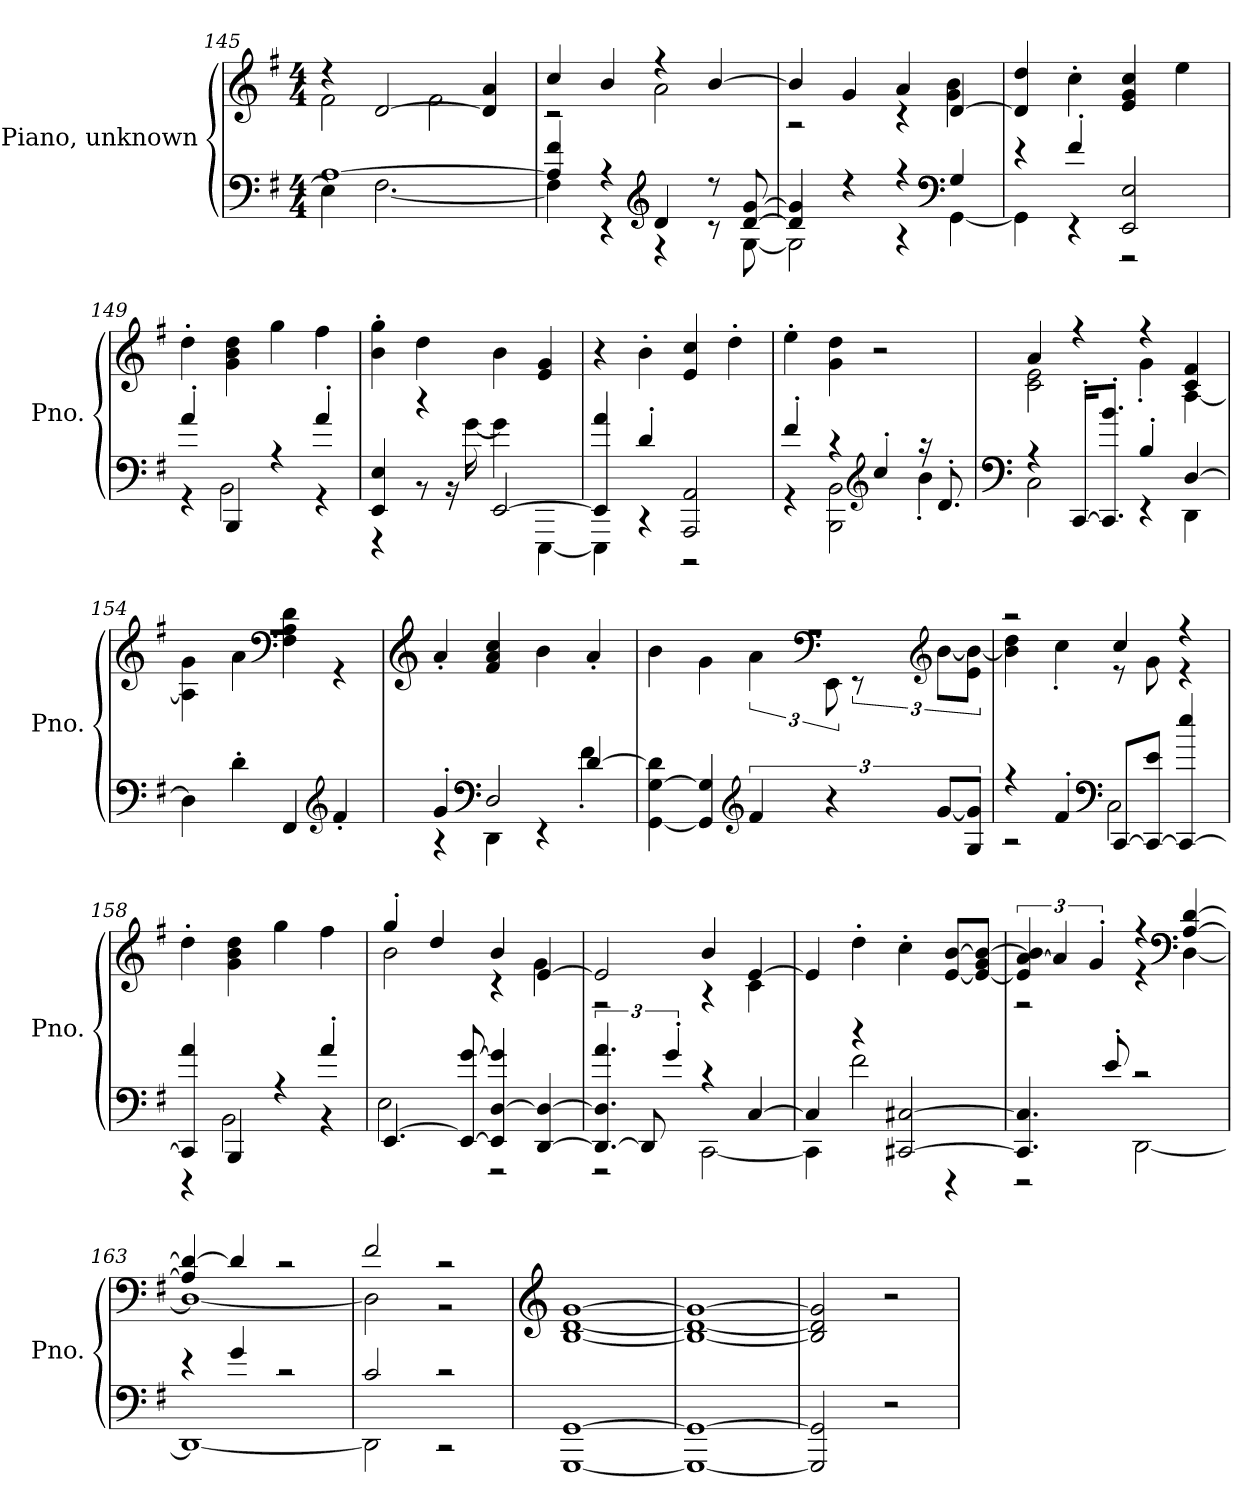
**kern	**kern
*part1	*part1
*staff2	*staff1
*I"Piano, unknown	*
*I'Pno.	*
*clefF4	*clefG2
*k[f#]	*k[f#]
*M4/4	*M4/4
=145	=145
*^	*^
[1A	4E\]	4r	2f#\
.	[2.F#\	[2d/	.
.	.	.	2f#\
.	.	4d/] 4a/	.
=146	=146	=146	=146
4A/] 4f#/	4F#\]	4cc/	2r
4r	4r	4b/	.
*clefG2	*	*	*
4d/	4r	4r	2a\
8r	8r	[4b/	.
[8d/ [8g/	[8G\	.	.
=147	=147	=147	=147
4d/] 4g/]	2G\]	4b/]	2r
4r	.	4g/	.
4r	4r	4a/	4r
*clefF4	*	*	*
4G/	[4GG\	[4d/	4g\ 4b\
*	*	*v	*v
=148	=148	=148
4r	4GG\]	4d/] 4dd/
4f#'/	4r	4cc'\
2EE/ 2E/	2r	4e/ 4g/ 4cc/
.	.	4ee\
=149	=149	=149
4a'/	4r	4dd'\
4BBB/	2BB\	4g\ 4b\ 4dd\
4r	.	4gg\
4a'/	4r	4ff#\
!!LO:LB:g=z
=150	=150	=150
4EE/ 4E/	4r	4b\' 4gg\'
4r	8r	4dd\
.	16r	.
.	[16g\	.
[2EE/	4g\]	4b\
.	[4EEE\	4e/ 4g/
=151	=151	=151
4EE/] 4a/	4EEE\]	4r
4d'/	4r	4b'\
2AAA/ 2AA/	2r	4e/ 4cc/
.	.	4dd'\
=152	=152	=152
4f#'/	4r	4ee'\
4r	2BBB\ 2BB\	4g\ 4dd\
*clefG2	*	*
4cc'/	.	2r
16r	4b'\	.
8.d'/	.	.
=153	=153	=153
*clefF4	*	*
*	*	*^
4r	2C\	4a/	2c\ 2e\
[16CC'/KL	.	4r	.
8.CC/]' 8.b/'J	.	.	.
4B'/	4r	4r	4g'\
[4D/	4DD\	4c/ 4f#/	[4A\
*v	*v	*	*
=154	=154	=154
4D\]	1r	4A\] 4g\
4d'\	.	4a\
*	*clefF4	*
4FF#/	.	4F#\ 4A\ 4d\
*clefG2	*	*
4f#'/	.	4r
*	*v	*v
!!LO:PB:g=z
=155	=155
*	*clefG2
*^	*
4g'/	4r	4a'/
*clefF4	*	*
2D/	4DD\	4f#/ 4a/ 4cc/
.	4r	4b\
[4d/	4f#'\	4a'/
*v	*v	*
=156	=156
*	*^
[4GG\ [4G\ 4d\]	1r	4b\
4GG/] 4G/]	.	4g\
*clefG2	*	*
6f#/	.	6a\
*	*clefF4	*
6r	.	12EE\
.	.	12r
*	*clefG2	*
[12g/L	.	[12b\L
12G/ 12g/]J	.	12e\ 12b\_J
=157	=157	=157
*^	*	*
4r	2r	2r	4b\] 4dd\
4f#'/	.	.	4cc'\
*clefF4	*	*	*
[8CC/L	2C\	4cc/	8r
8CC/_ 8e/J	.	.	8g\
4CC/_ 4ee/	.	4r	4r
*	*	*v	*v
=158	=158	=158
4CC/] 4a/	4r	4dd'\
4BBB/	2BB\	4g\ 4b\ 4dd\
4r	.	4gg\
4a'/	4r	4ff#\
=159	=159	=159
*	*	*^
[4.EE/	2E\	4gg'/	2b\
.	.	4dd/	.
8EE/_ [8g/	.	.	.
4EE/] [4D/ 4g/]	2r	4b/	4r
[4DD/ 4D/_	.	[4e/	4g\
!!LO:LB:g=z	!!
=160	=160	=160	=160
6.DD/_ 6.D/] 6.a/	2r	2e/]	2r
12DD/]	.	.	.
6g'/	.	.	.
4r	[2CC\	4b/	4r
[4C/	.	[4e/	4c\
*	*	*v	*v
=161	=161	=161
4C/]	4CC\]	4e/]
4r	2f#\	4dd'\
[2CC#X/ [2C#X/	.	4cc'\
.	4r	[8e/ [8b/L
.	.	8e/_ 8g/ 8b/_J
=162	=162	=162
*	*	*^
4.CC#/] 4.C#/]	2r	6e/] [6a/ 6b/]	2r
.	.	6a/]	.
.	.	6g'/	.
8e'/	.	.	.
2r	[2DD\	4r	4r
*	*	*clefF4	*
.	.	[4A/ [4d/	[4D\
=163	=163	=163	=163
4r	1DD_	4A/] 4d/_	1D_
4g/	.	4d/]	.
2r	.	2r	.
=164	=164	=164	=164
2c/	2DD\]	2f#/	2D\]
2r	2r	2r	2r
*v	*v	*	*
*	*v	*v
=165	=165
*	*clefG2
[1GGG [1GG	[1B [1d [1g
=166	=166
1GGG_ 1GG_	1B_ 1d_ 1g_
=167	=167
2GGG/] 2GG/]	2B/] 2d/] 2g/]
2r	2r
=	=
*-	*-
